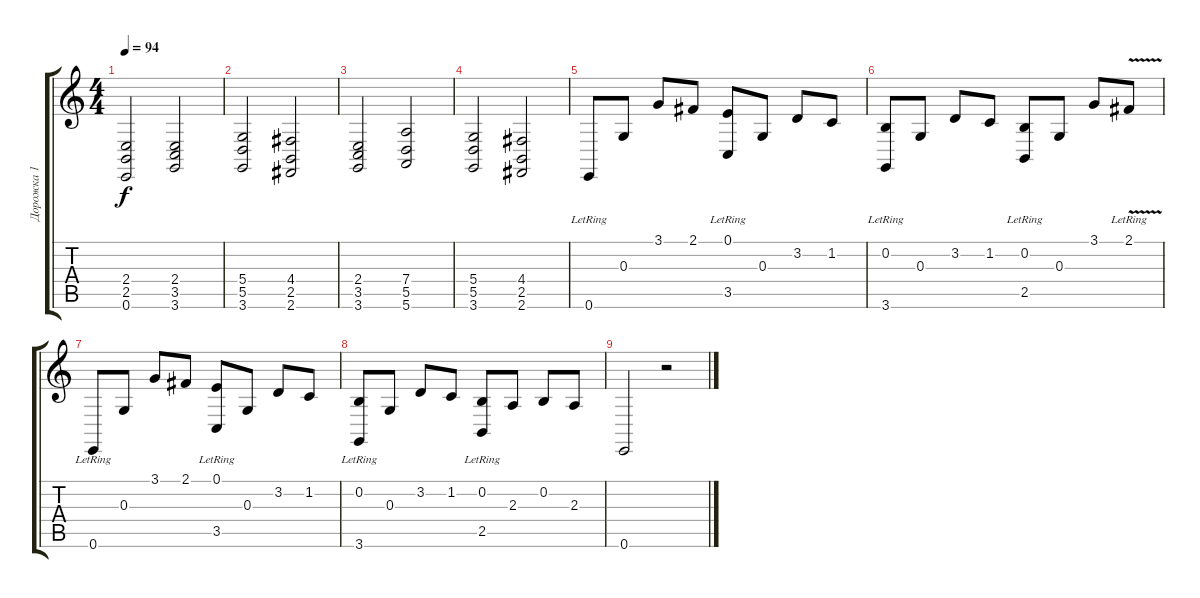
\track ("Дорожка 1" "Дорожка 1") {instrument acousticgrandpiano}
\staff {score tabs}
\tuning (E4 B3 G3 D3 A2 E2) {hide}
\ts (4 4)
\tempo 94
\clef g2
\ks c
(2.4 2.5 0.6).2{dy f} (2.4 3.5 3.6).2 |
(5.4 5.5 3.6).2 (4.4 2.5 2.6).2 |
(2.4 3.5 3.6).2 (7.4 5.5 5.6).2 |
(5.4 5.5 3.6).2 (4.4 2.5 2.6).2 |
0.6{lr}.8 0.3.8 3.1.8 2.1.8 (0.1{lr} 3.5{lr}).8 0.3.8 3.2.8 1.2.8 |
(0.2{lr} 3.6{lr}).8 0.3.8 3.2.8 1.2.8 (0.2 2.5{lr}).8 0.3.8 3.1.8 2.1{v lr}.8 |
0.6{lr}.8 0.3.8 3.1.8 2.1.8 (0.1 3.5{lr}).8 0.3.8 3.2.8 1.2.8 |
(0.2{lr} 3.6{lr}).8 0.3.8 3.2.8 1.2.8 (0.2{lr} 2.5{lr}).8 2.3.8 0.2.8 2.3.8 |
0.6.2 r.2
